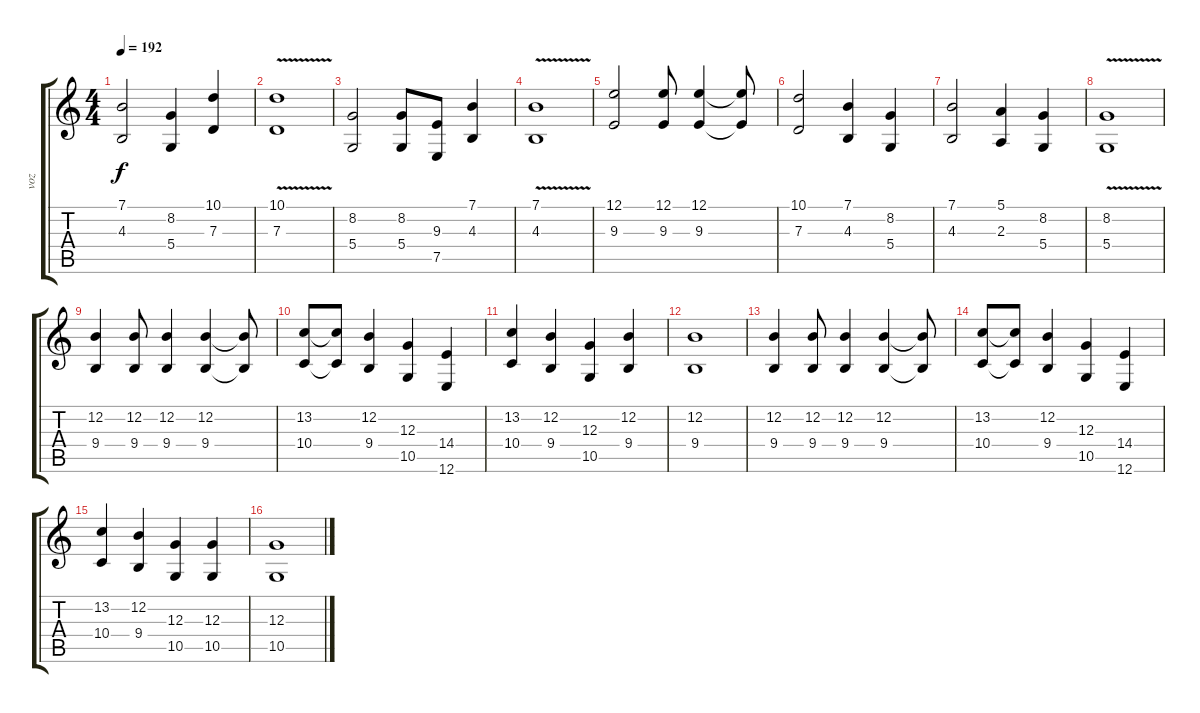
\track ("voz" "voz") {instrument harmonica}
\staff {score tabs}
\tuning (E4 B3 G3 D3 A2 E2) {hide}
\ts (4 4)
\tempo 192
\clef g2
\ks c
(7.1 4.3).2{dy f} (8.2 5.4).4 (10.1 7.3).4 |
(10.1{v} 7.3{v}).1 |
(8.2 5.4).2 (8.2 5.4).8 (9.3 7.5).8 (7.1 4.3).4 |
(7.1{v} 4.3{v}).1 |
(12.1 9.3).2 (12.1 9.3).8 (12.1 9.3).4 (12.1{t} 9.3{t}).8 |
(10.1 7.3).2 (7.1 4.3).4 (8.2 5.4).4 |
(7.1 4.3).2 (5.1 2.3).4 (8.2 5.4).4 |
(8.2{v} 5.4).1 |
(12.2 9.4).4 (12.2 9.4).8 (12.2 9.4).4 (12.2 9.4).4 (12.2{t} 9.4{t}).8 |
(13.2 10.4).8 (13.2{t} 10.4{t}).8 (12.2 9.4).4 (12.3 10.5).4 (14.4 12.6).4 |
(13.2 10.4).4 (12.2 9.4).4 (12.3 10.5).4 (12.2 9.4).4 |
(12.2 9.4).1 |
(12.2 9.4).4 (12.2 9.4).8 (12.2 9.4).4 (12.2 9.4).4 (12.2{t} 9.4{t}).8 |
(13.2 10.4).8 (13.2{t} 10.4{t}).8 (12.2 9.4).4 (12.3 10.5).4 (14.4 12.6).4 |
(13.2 10.4).4 (12.2 9.4).4 (12.3 10.5).4 (12.3 10.5).4 |
(12.3 10.5).1
